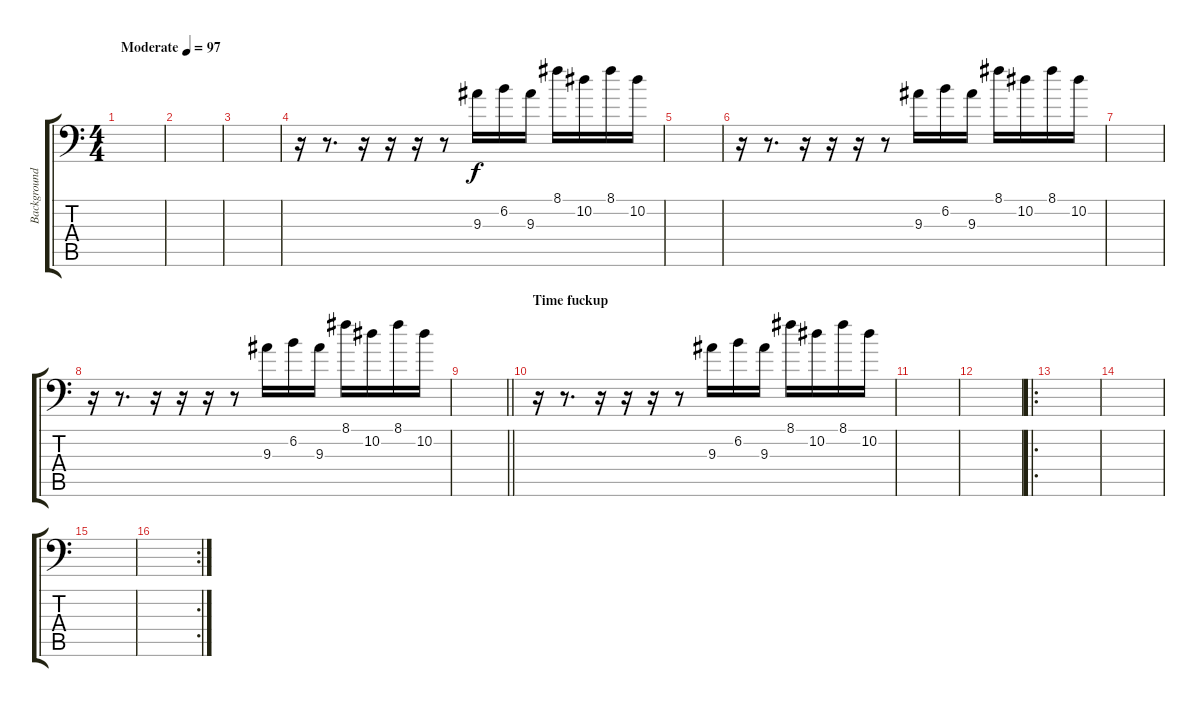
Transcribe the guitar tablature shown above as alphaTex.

\track ("Background Melodies" "Background") {instrument distortionguitar}
\staff {score tabs}
\tuning (Bb3 F3 Db3 Ab2 Eb2 Ab1) {hide}
\ts (4 4)
\tempo (97 "Moderate")
\clef f4
\ks c
|
|
|
r.16 r.8{d} r.16 r.16 r.16 r.8 9.3.16 6.2.16 9.3.16 8.1.16 10.2.16 8.1.16 10.2.16 |
|
r.16 r.8{d} r.16 r.16 r.16 r.8 9.3.16 6.2.16 9.3.16 8.1.16 10.2.16 8.1.16 10.2.16 |
|
r.16 r.8{d} r.16 r.16 r.16 r.8 9.3.16 6.2.16 9.3.16 8.1.16 10.2.16 8.1.16 10.2.16 |
\barLineRight lightlight
|
\section ("" "Time fuckup")
r.16 r.8{d} r.16 r.16 r.16 r.8 9.3.16 6.2.16 9.3.16 8.1.16 10.2.16 8.1.16 10.2.16 |
|
|
\ro
|
|
|
\rc 2
